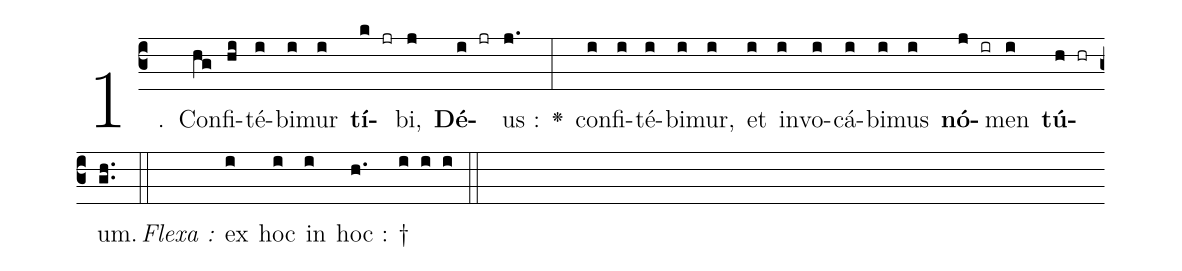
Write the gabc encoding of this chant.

%%
(c3)
1.( )
Con(hg)fi(hi)té(i)bi(i)mur(i) <b>tí</b>(k jr)bi,(j) <b>Dé</b>(i jr)us :(j.) <v>\greheightstar</v>(:)
con(i)fi(i)té(i)bi(i)mur,(i) et(i) in(i)vo(i)cá(i)bi(i)mus(i) <b>nó</b>(j ir)men(i) <b>tú</b>(h hr)um.(gh..) (::)
<i>Flexa :</i>()
ex(i) hoc(i) in(i) hoc :(h. ) †(i i i) (::)
